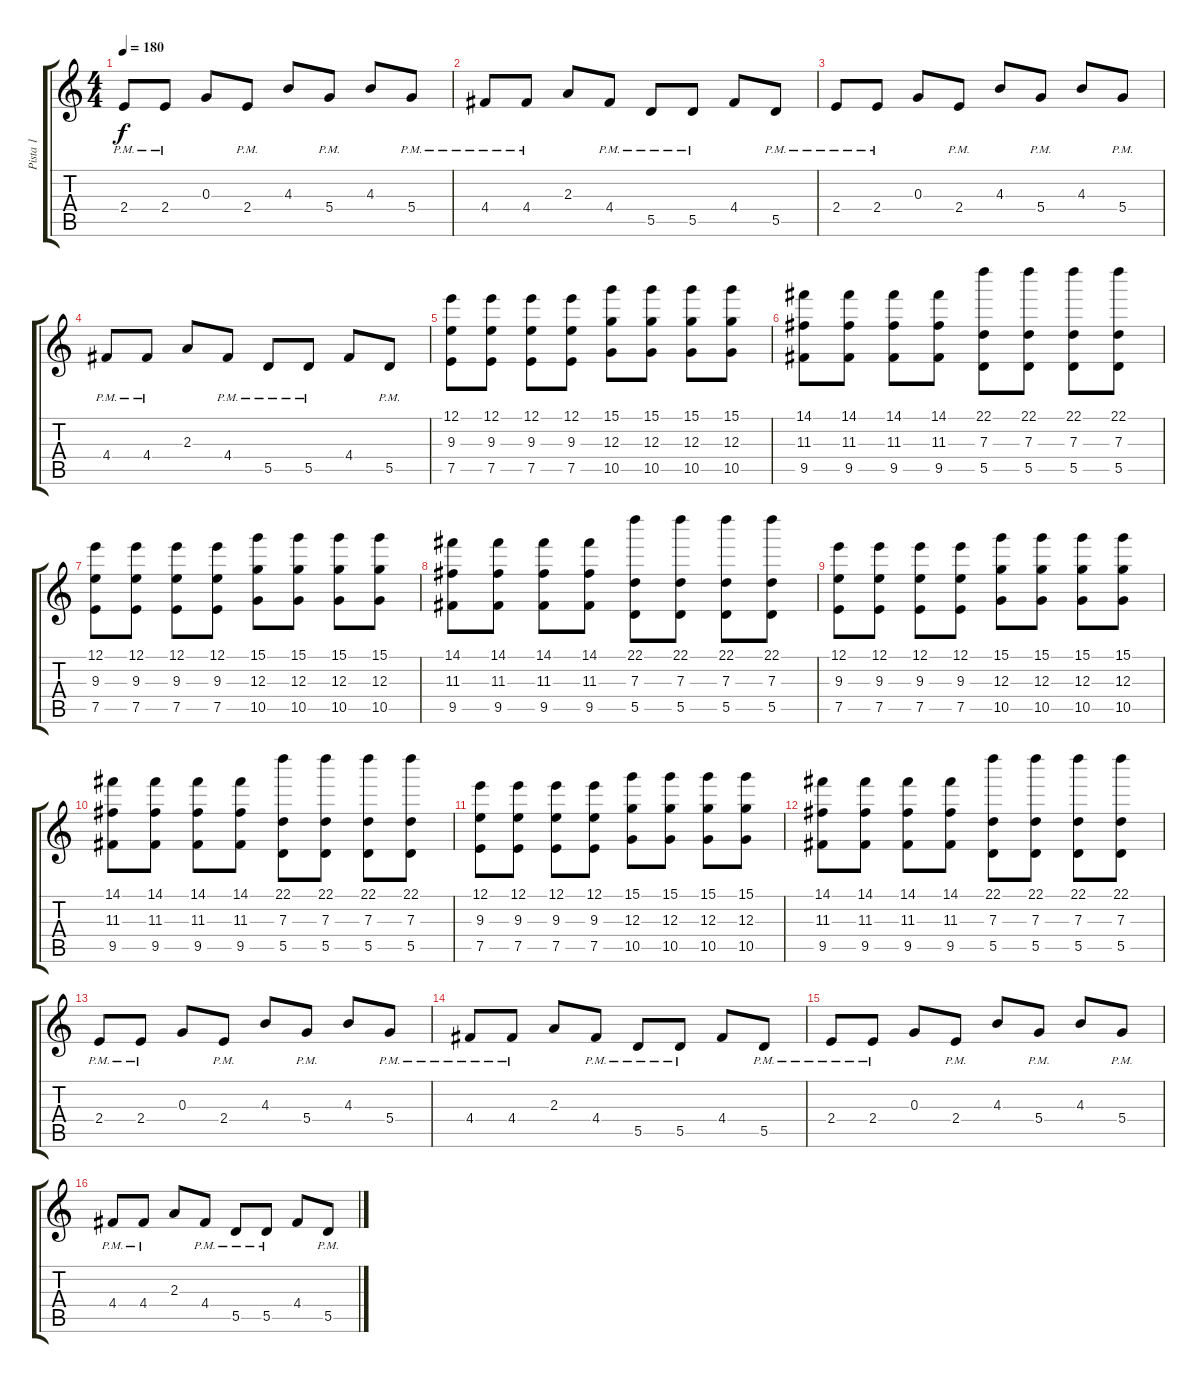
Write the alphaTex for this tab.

\track ("Pista 1" "Pista 1") {instrument distortionguitar}
\staff {score tabs}
\tuning (E4 B3 G3 D3 A2 E2) {hide}
\ts (4 4)
\tempo 180
\clef g2
\ks c
2.4{pm}.8{dy f instrument distortionguitar} 2.4{pm}.8 0.3.8 2.4{pm}.8 4.3.8 5.4{pm}.8 4.3.8 5.4{pm}.8 |
4.4{pm}.8 4.4{pm}.8 2.3.8 4.4{pm}.8 5.5{pm}.8 5.5{pm}.8 4.4.8 5.5{pm}.8 |
2.4{pm}.8 2.4{pm}.8 0.3.8 2.4{pm}.8 4.3.8 5.4{pm}.8 4.3.8 5.4{pm}.8 |
4.4{pm}.8 4.4{pm}.8 2.3.8 4.4{pm}.8 5.5{pm}.8 5.5{pm}.8 4.4.8 5.5{pm}.8 |
(12.1 9.3 7.5).8 (12.1 9.3 7.5).8 (12.1 9.3 7.5).8 (12.1 9.3 7.5).8 (15.1 12.3 10.5).8 (15.1 12.3 10.5).8 (15.1 12.3 10.5).8 (15.1 12.3 10.5).8 |
(14.1 11.3 9.5).8 (14.1 11.3 9.5).8 (14.1 11.3 9.5).8 (14.1 11.3 9.5).8 (22.1 7.3 5.5).8 (22.1 7.3 5.5).8 (22.1 7.3 5.5).8 (22.1 7.3 5.5).8 |
(12.1 9.3 7.5).8 (12.1 9.3 7.5).8 (12.1 9.3 7.5).8 (12.1 9.3 7.5).8 (15.1 12.3 10.5).8 (15.1 12.3 10.5).8 (15.1 12.3 10.5).8 (15.1 12.3 10.5).8 |
(14.1 11.3 9.5).8 (14.1 11.3 9.5).8 (14.1 11.3 9.5).8 (14.1 11.3 9.5).8 (22.1 7.3 5.5).8 (22.1 7.3 5.5).8 (22.1 7.3 5.5).8 (22.1 7.3 5.5).8 |
(12.1 9.3 7.5).8 (12.1 9.3 7.5).8 (12.1 9.3 7.5).8 (12.1 9.3 7.5).8 (15.1 12.3 10.5).8 (15.1 12.3 10.5).8 (15.1 12.3 10.5).8 (15.1 12.3 10.5).8 |
(14.1 11.3 9.5).8 (14.1 11.3 9.5).8 (14.1 11.3 9.5).8 (14.1 11.3 9.5).8 (22.1 7.3 5.5).8 (22.1 7.3 5.5).8 (22.1 7.3 5.5).8 (22.1 7.3 5.5).8 |
(12.1 9.3 7.5).8 (12.1 9.3 7.5).8 (12.1 9.3 7.5).8 (12.1 9.3 7.5).8 (15.1 12.3 10.5).8 (15.1 12.3 10.5).8 (15.1 12.3 10.5).8 (15.1 12.3 10.5).8 |
(14.1 11.3 9.5).8 (14.1 11.3 9.5).8 (14.1 11.3 9.5).8 (14.1 11.3 9.5).8 (22.1 7.3 5.5).8 (22.1 7.3 5.5).8 (22.1 7.3 5.5).8 (22.1 7.3 5.5).8 |
2.4{pm}.8 2.4{pm}.8 0.3.8 2.4{pm}.8 4.3.8 5.4{pm}.8 4.3.8 5.4{pm}.8 |
4.4{pm}.8 4.4{pm}.8 2.3.8 4.4{pm}.8 5.5{pm}.8 5.5{pm}.8 4.4.8 5.5{pm}.8 |
2.4{pm}.8 2.4{pm}.8 0.3.8 2.4{pm}.8 4.3.8 5.4{pm}.8 4.3.8 5.4{pm}.8 |
4.4{pm}.8 4.4{pm}.8 2.3.8 4.4{pm}.8 5.5{pm}.8 5.5{pm}.8 4.4.8 5.5{pm}.8
